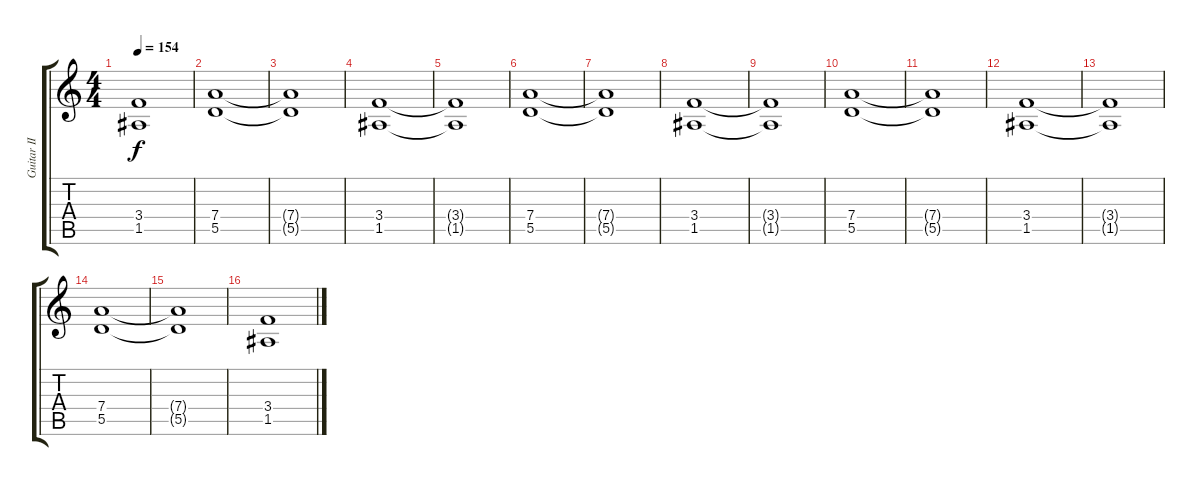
\track ("Guitar II" "Guitar II") {instrument distortionguitar}
\staff {score tabs}
\tuning (E4 B3 G3 D3 A2 E2) {hide}
\ts (4 4)
\tempo 154
\clef g2
\ks c
(3.4{t} 1.5{t}).1{dy f} |
(7.4 5.5).1 |
(7.4{t} 5.5{t}).1 |
(3.4 1.5).1 |
(3.4{t} 1.5{t}).1 |
(7.4 5.5).1 |
(7.4{t} 5.5{t}).1 |
(3.4 1.5).1 |
(3.4{t} 1.5{t}).1 |
(7.4 5.5).1 |
(7.4{t} 5.5{t}).1 |
(3.4 1.5).1 |
(3.4{t} 1.5{t}).1 |
(7.4 5.5).1 |
(7.4{t} 5.5{t}).1 |
(3.4 1.5).1
